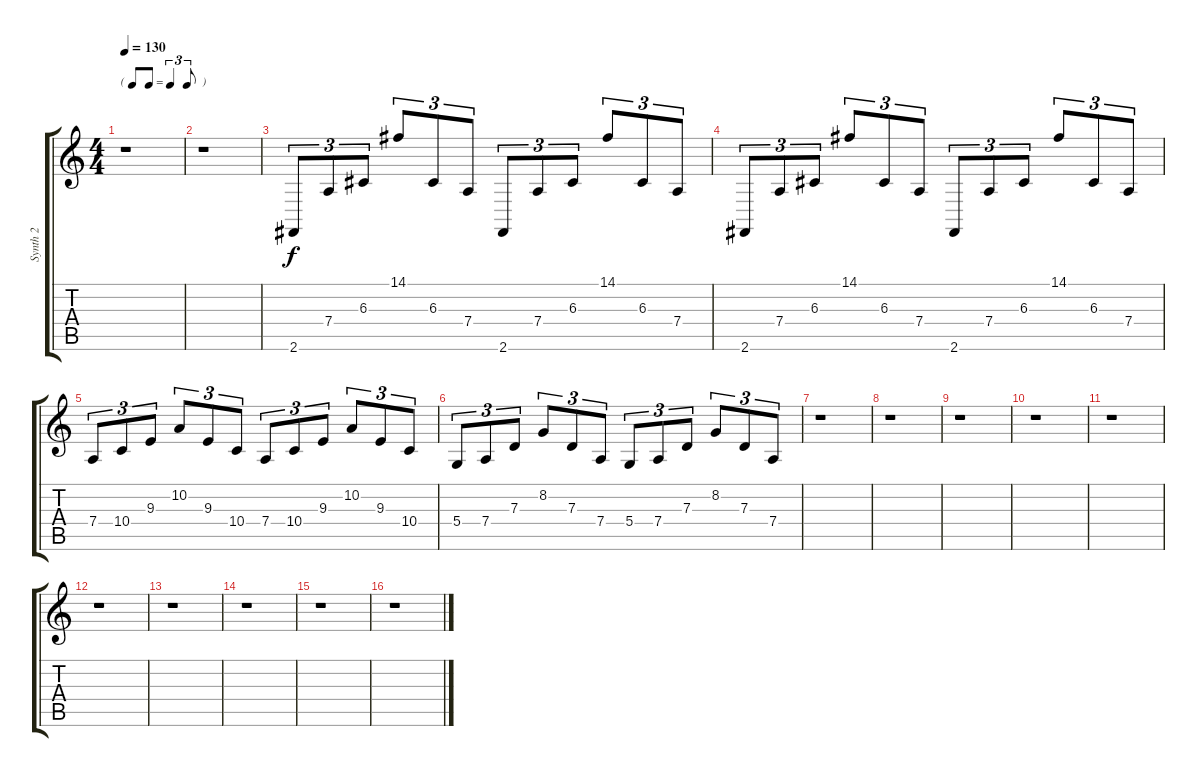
\track ("Synth 2" "Synth 2") {instrument musicbox}
\staff {score tabs}
\tuning (E4 B3 G3 D3 A2 E2) {hide}
\ts (4 4)
\tf triplet8th
\tempo 130
\clef g2
\ks c
r.1{dy f} |
r.1 |
2.6.8{tu (3 2)} 7.4.8{tu (3 2)} 6.3.8{tu (3 2)} 14.1.8{tu (3 2)} 6.3.8{tu (3 2)} 7.4.8{tu (3 2)} 2.6.8{tu (3 2)} 7.4.8{tu (3 2)} 6.3.8{tu (3 2)} 14.1.8{tu (3 2)} 6.3.8{tu (3 2)} 7.4.8{tu (3 2)} |
2.6.8{tu (3 2)} 7.4.8{tu (3 2)} 6.3.8{tu (3 2)} 14.1.8{tu (3 2)} 6.3.8{tu (3 2)} 7.4.8{tu (3 2)} 2.6.8{tu (3 2)} 7.4.8{tu (3 2)} 6.3.8{tu (3 2)} 14.1.8{tu (3 2)} 6.3.8{tu (3 2)} 7.4.8{tu (3 2)} |
7.4.8{tu (3 2)} 10.4.8{tu (3 2)} 9.3.8{tu (3 2)} 10.2.8{tu (3 2)} 9.3.8{tu (3 2)} 10.4.8{tu (3 2)} 7.4.8{tu (3 2)} 10.4.8{tu (3 2)} 9.3.8{tu (3 2)} 10.2.8{tu (3 2)} 9.3.8{tu (3 2)} 10.4.8{tu (3 2)} |
5.4.8{tu (3 2)} 7.4.8{tu (3 2)} 7.3.8{tu (3 2)} 8.2.8{tu (3 2)} 7.3.8{tu (3 2)} 7.4.8{tu (3 2)} 5.4.8{tu (3 2)} 7.4.8{tu (3 2)} 7.3.8{tu (3 2)} 8.2.8{tu (3 2)} 7.3.8{tu (3 2)} 7.4.8{tu (3 2)} |
r.1 |
r.1 |
r.1 |
r.1 |
r.1 |
r.1 |
r.1 |
r.1 |
r.1 |
r.1
